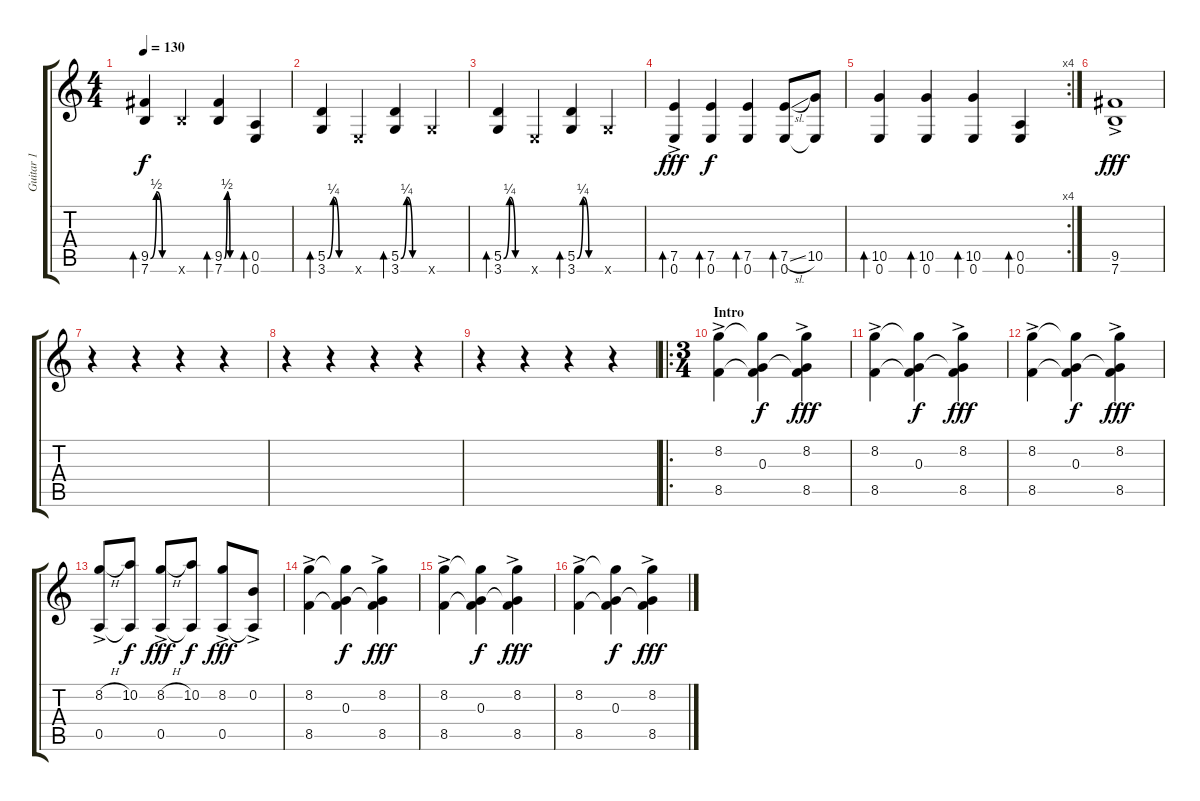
\track ("Guitar 1" "Guitar 1") {instrument acousticguitarsteel}
\staff {score tabs}
\tuning (E4 B3 G3 D3 A2 E2) {hide}
\ts (4 4)
\tempo 130
\clef g2
\ks c
(9.5{be (custom 0 0 15 2 30 0 60 0)} 7.6).4{bd 30 dy f} 7.6{x}.4 (9.5{be (custom 0 0 15 2 30 0 60 0)} 7.6).4{bd 30} (0.5 0.6).4{bd 30} |
(5.5{be (custom 0 0 15 1 30 0 60 0)} 3.6).4{bd 30} 0.6{x}.4 (5.5{be (custom 0 0 15 1 30 0 60 0)} 3.6).4{bd 30} 3.6{x}.4 |
(5.5{be (custom 0 0 15 1 30 0 60 0)} 3.6).4{bd 30} 0.6{x}.4 (5.5{be (custom 0 0 15 1 30 0 60 0)} 3.6).4{bd 30} 3.6{x}.4 |
(7.5 0.6{ac}).4{bd 30 dy fff} (7.5 0.6).4{bd 30 dy f} (7.5 0.6).4{bd 30} (7.5{sl} 0.6).8{bd 30} (10.5 0.6{t}).8 |
\rc 4
(10.5 0.6).4{bd 30} (10.5 0.6).4{bd 30} (10.5 0.6).4{bd 30} (0.5 0.6).4{bd 30} |
(9.5 7.6{ac}).1{dy fff} |
r.4 r.4 r.4 r.4 |
r.4 r.4 r.4 r.4 |
r.4 r.4 r.4 r.4 |
\ro
\ts (3 4)
\section ("" "Intro")
(8.2 8.5{ac}).4 (8.2{t} 0.3 8.5{t}).4{dy f} (8.2 0.3{t} 8.5{ac}).4{dy fff} |
(8.2 8.5{ac}).4 (8.2{t} 0.3 8.5{t}).4{dy f} (8.2 0.3{t} 8.5{ac}).4{dy fff} |
(8.2 8.5{ac}).4 (8.2{t} 0.3 8.5{t}).4{dy f} (8.2 0.3{t} 8.5{ac}).4{dy fff} |
(8.2{h} 0.5{ac}).8 (10.2 0.5{t}).8{dy f} (8.2{h} 0.5{ac}).8{dy fff} (10.2 0.5{t}).8{dy f} (8.2 0.5{ac}).8{dy fff} (0.2{ac} 0.5{t}).8 |
(8.2 8.5{ac}).4 (8.2{t} 0.3 8.5{t}).4{dy f} (8.2 0.3{t} 8.5{ac}).4{dy fff} |
(8.2 8.5{ac}).4 (8.2{t} 0.3 8.5{t}).4{dy f} (8.2 0.3{t} 8.5{ac}).4{dy fff} |
(8.2 8.5{ac}).4 (8.2{t} 0.3 8.5{t}).4{dy f} (8.2 0.3{t} 8.5{ac}).4{dy fff}
